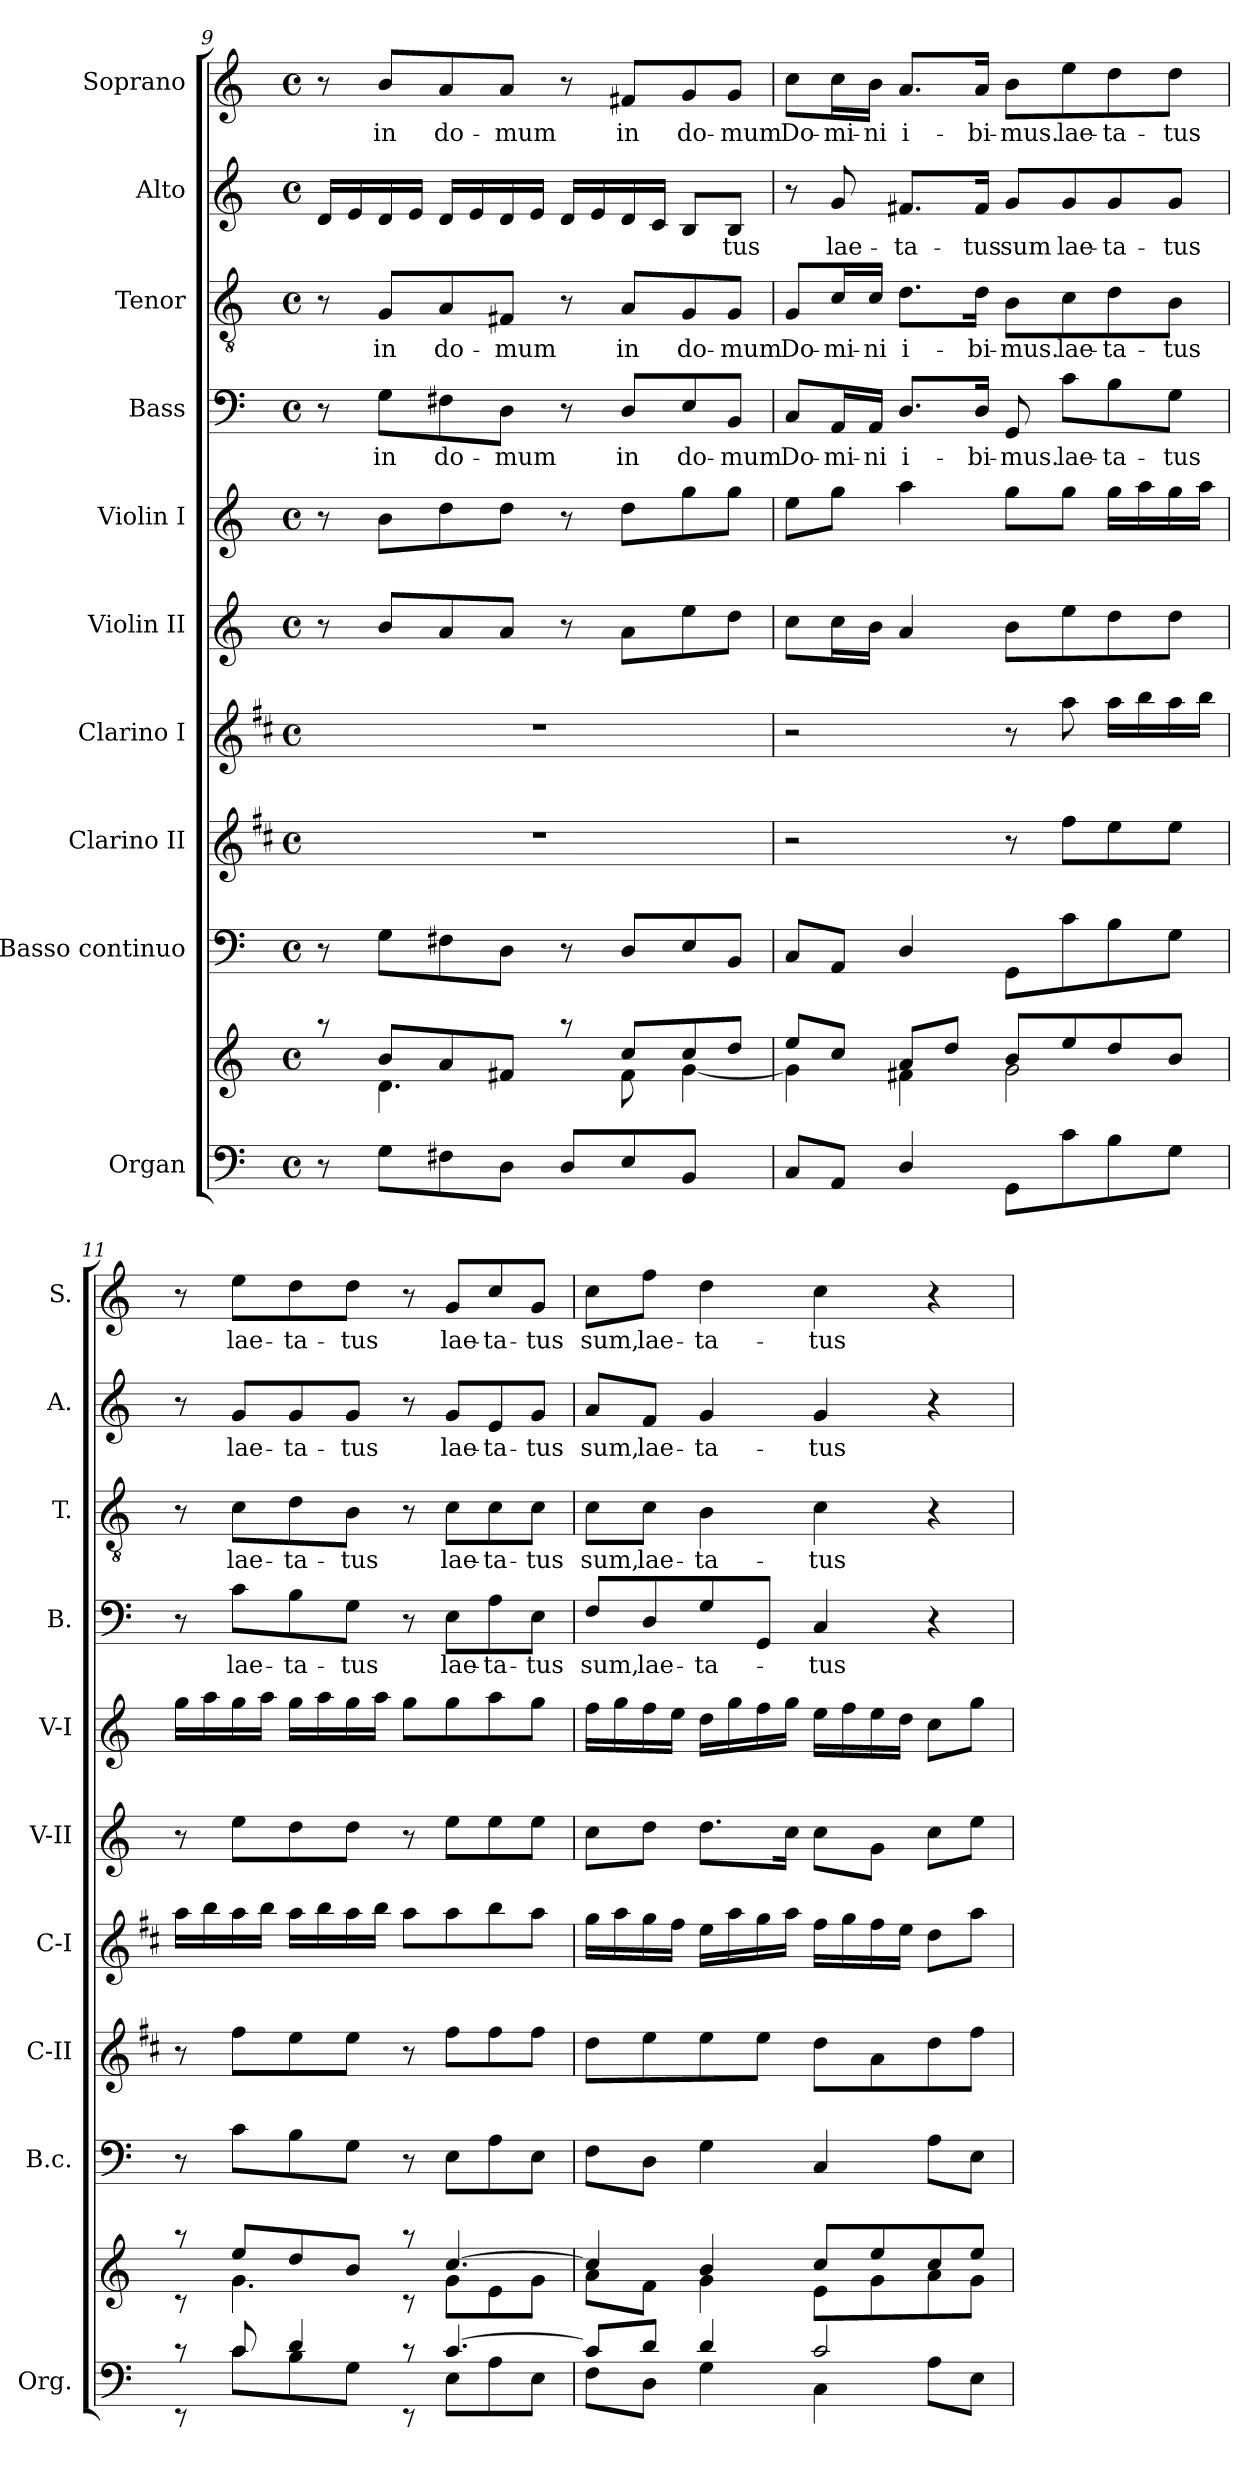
**kern	**kern	**kern	**kern	**kern	**kern	**kern	**kern	**text	**kern	**text	**kern	**text	**kern	**text
*part10	*part10	*part9	*part8	*part7	*part6	*part5	*part4	*part4	*part3	*part3	*part2	*part2	*part1	*part1
*staff11	*staff10	*staff9	*staff8	*staff7	*staff6	*staff5	*staff4	*staff4	*staff3	*staff3	*staff2	*staff2	*staff1	*staff1
*I"Organ	*	*I"Basso  continuo	*I"Clarino II	*I"Clarino I	*I"Violin II	*I"Violin I	*I"Bass	*	*I"Tenor	*	*I"Alto	*	*I"Soprano	*
*I'Org.	*	*I'B.c.	*I'C-II	*I'C-I	*I'V-II	*I'V-I	*I'B.	*	*I'T.	*	*I'A.	*	*I'S.	*
!!LO:PB:g=z
*clefF4	*clefG2	*clefF4	*clefG2	*clefG2	*clefG2	*clefG2	*clefF4	*	*clefGv2	*	*clefG2	*	*clefG2	*
*	*	*	*ITrd1c2	*ITrd1c2	*	*	*	*	*	*	*	*	*	*
*k[]	*k[]	*k[]	*k[]	*k[]	*k[]	*k[]	*k[]	*	*k[]	*	*k[]	*	*k[]	*
*C:	*C:	*C:	*C:	*C:	*C:	*C:	*C:	*	*C:	*	*C:	*	*C:	*
*M4/4	*M4/4	*M4/4	*M4/4	*M4/4	*M4/4	*M4/4	*M4/4	*	*M4/4	*	*M4/4	*	*M4/4	*
*met(c)	*met(c)	*met(c)	*met(c)	*met(c)	*met(c)	*met(c)	*met(c)	*	*met(c)	*	*met(c)	*	*met(c)	*
=9	=9	=9	=9	=9	=9	=9	=9	=9	=9	=9	=9	=9	=9	=9
*	*^	*	*	*	*	*	*	*	*	*	*	*	*	*
8r	8raa	8ryy	8r	1r	1r	8r	8r	8r	.	8r	.	16d/LL	.	8r	.
.	.	.	.	.	.	.	.	.	.	.	.	16e/	.	.	.
!	!	!	!	!	!	!	!	!	!LO:LY:b	!	!LO:LY:b	!	!	!	!LO:LY:b
8G\L	8b/L	4.d\	8G\L	.	.	8b/L	8b\L	8G\L	in	8G/L	in	16d/	.	8b/L	in
.	.	.	.	.	.	.	.	.	.	.	.	16e/JJ	.	.	.
!	!	!	!	!	!	!	!	!	!LO:LY:b	!	!LO:LY:b	!	!	!	!LO:LY:b
8F#X\	8a/	.	8F#X\	.	.	8a/	8dd\	8F#X\	do-	8A/	do-	16d/LL	.	8a/	do-
.	.	.	.	.	.	.	.	.	.	.	.	16e/	.	.	.
!	!	!	!	!	!	!	!	!	!LO:LY:b	!	!LO:LY:b	!	!	!	!LO:LY:b
8D\J	8f#X/J	.	8D\J	.	.	8a/J	8dd\J	8D\J	-mum	8F#X/J	-mum	16d/	.	8a/J	-mum
.	.	.	.	.	.	.	.	.	.	.	.	16e/JJ	.	.	.
8D/L	8raa	8ryy	8r	.	.	8r	8r	8r	.	8r	.	16d/LL	.	8r	.
.	.	.	.	.	.	.	.	.	.	.	.	16e/	.	.	.
!	!	!	!	!	!	!	!	!	!LO:LY:b	!	!LO:LY:b	!	!	!	!LO:LY:b
8E/	8cc/L	8f#\	8D/L	.	.	8a\L	8dd\L	8D/L	in	8A/L	in	16d/	.	8f#X/L	in
.	.	.	.	.	.	.	.	.	.	.	.	16c/JJ	.	.	.
!	!	!	!	!	!	!	!	!	!LO:LY:b	!	!LO:LY:b	!	!	!	!LO:LY:b
8BB/J	8cc/	[<4g\	8E/	.	.	8ee\	8gg\	8E/	do-	8G/	do-	8B/L	.	8g/	do-
!	!	!	!	!	!	!	!	!	!LO:LY:b	!	!LO:LY:b	!	!LO:LY:b	!	!LO:LY:b
8ryy	8dd/J	.	8BB/J	.	.	8dd\J	8gg\J	8BB/J	-mum	8G/J	-mum	8B/J	-tus	8g/J	-mum
=10	=10	=10	=10	=10	=10	=10	=10	=10	=10	=10	=10	=10	=10	=10	=10
!	!	!	!	!	!	!	!	!	!LO:LY:b	!	!LO:LY:b	!	!	!	!LO:LY:b
8C/L	8ee/L	4g\]	8C/L	2r	2r	8cc\L	8ee\L	8C/L	Do-	8G/L	Do-	8r	.	8cc\L	Do-
!	!	!	!	!	!	!	!	!	!LO:LY:b	!	!LO:LY:b	!	!LO:LY:b	!	!LO:LY:b
8AA/J	8cc/J	.	8AA/J	.	.	16cc\L	8gg\J	16AA/L	-mi-	16c/L	-mi-	8g/	lae-	16cc\L	-mi-
!	!	!	!	!	!	!	!	!	!LO:LY:b	!	!LO:LY:b	!	!	!	!LO:LY:b
.	.	.	.	.	.	16b\JJ	.	16AA/JJ	-ni	16c/JJ	-ni	.	.	16b\JJ	-ni
!	!	!	!	!	!	!	!	!	!LO:LY:b	!	!LO:LY:b	!	!LO:LY:b	!	!LO:LY:b
4D/	8a/L	4f#X\	4D/	.	.	4a/	4aa\	8.D/L	i-	8.d\L	i-	8.f#X/L	-ta-	8.a/L	i-
.	8dd/J	.	.	.	.	.	.	.	.	.	.	.	.	.	.
!	!	!	!	!	!	!	!	!	!LO:LY:b	!	!LO:LY:b	!	!LO:LY:b	!	!LO:LY:b
.	.	.	.	.	.	.	.	16D/Jk	-bi-	16d\Jk	-bi-	16f#/Jk	-tus	16a/Jk	-bi-
!	!	!	!	!	!	!	!	!	!LO:LY:b	!	!LO:LY:b	!	!LO:LY:b	!	!LO:LY:b
8GG\L	8b/L	2g\	8GG\L	8r	8r	8b\L	8gg\L	8GG/	-mus.	8B\L	-mus.	8g/L	sum	8b\L	-mus.
!	!	!	!	!	!	!	!	!	!LO:LY:b	!	!LO:LY:b	!	!LO:LY:b	!	!LO:LY:b
8c\	8ee/	.	8c\	8ee\L	8gg\	8ee\	8gg\J	8c\L	lae-	8c\	lae-	8g/	lae-	8ee\	lae-
!	!	!	!	!	!	!	!	!	!LO:LY:b	!	!LO:LY:b	!	!LO:LY:b	!	!LO:LY:b
8B\	8dd/	.	8B\	8dd\	16gg\LL	8dd\	16gg\LL	8B\	-ta-	8d\	-ta-	8g/	-ta-	8dd\	-ta-
.	.	.	.	.	16aa\	.	16aa\	.	.	.	.	.	.	.	.
!	!	!	!	!	!	!	!	!	!LO:LY:b	!	!LO:LY:b	!	!LO:LY:b	!	!LO:LY:b
8G\J	8b/J	.	8G\J	8dd\J	16gg\	8dd\J	16gg\	8G\J	-tus	8B\J	-tus	8g/J	-tus	8dd\J	-tus
.	.	.	.	.	16aa\JJ	.	16aa\JJ	.	.	.	.	.	.	.	.
=11	=11	=11	=11	=11	=11	=11	=11	=11	=11	=11	=11	=11	=11	=11	=11
*^	*	*	*	*	*	*	*	*	*	*	*	*	*	*	*
8rc	8rEE	8raa	8rc	8r	8r	16gg\LL	8r	16gg\LL	8r	.	8r	.	8r	.	8r	.
.	.	.	.	.	.	16aa\	.	16aa\	.	.	.	.	.	.	.	.
!	!	!	!	!	!	!	!	!	!	!LO:LY:b	!	!LO:LY:b	!	!LO:LY:b	!	!LO:LY:b
8c/	8c\L	8ee/L	4.g\	8c\L	8ee\L	16gg\	8ee\L	16gg\	8c\L	lae-	8c\L	lae-	8g/L	lae-	8ee\L	lae-
.	.	.	.	.	.	16aa\JJ	.	16aa\JJ	.	.	.	.	.	.	.	.
!	!	!	!	!	!	!	!	!	!	!LO:LY:b	!	!LO:LY:b	!	!LO:LY:b	!	!LO:LY:b
4d/	8B\	8dd/	.	8B\	8dd\	16gg\LL	8dd\	16gg\LL	8B\	-ta-	8d\	-ta-	8g/	-ta-	8dd\	-ta-
.	.	.	.	.	.	16aa\	.	16aa\	.	.	.	.	.	.	.	.
!	!	!	!	!	!	!	!	!	!	!LO:LY:b	!	!LO:LY:b	!	!LO:LY:b	!	!LO:LY:b
.	8G\J	8b/J	.	8G\J	8dd\J	16gg\	8dd\J	16gg\	8G\J	-tus	8B\J	-tus	8g/J	-tus	8dd\J	-tus
.	.	.	.	.	.	16aa\JJ	.	16aa\JJ	.	.	.	.	.	.	.	.
8rc	8rEE	8raa	8rc	8r	8r	8gg\L	8r	8gg\L	8r	.	8r	.	8r	.	8r	.
!	!	!	!	!	!	!	!	!	!	!LO:LY:b	!	!LO:LY:b	!	!LO:LY:b	!	!LO:LY:b
[>4.c/	8E\L	[>4.cc/	8g\L	8E\L	8ee\L	8gg\	8ee\L	8gg\	8E\L	lae-	8c\L	lae-	8g/L	lae-	8g/L	lae-
!	!	!	!	!	!	!	!	!	!	!LO:LY:b	!	!LO:LY:b	!	!LO:LY:b	!	!LO:LY:b
.	8A\	.	8e\	8A\	8ee\	8aa\	8ee\	8aa\	8A\	-ta-	8c\	-ta-	8e/	-ta-	8cc/	-ta-
!	!	!	!	!	!	!	!	!	!	!LO:LY:b	!	!LO:LY:b	!	!LO:LY:b	!	!LO:LY:b
.	8E\J	.	8g\J	8E\J	8ee\J	8gg\J	8ee\J	8gg\J	8E\J	-tus	8c\J	-tus	8g/J	-tus	8g/J	-tus
=12	=12	=12	=12	=12	=12	=12	=12	=12	=12	=12	=12	=12	=12	=12	=12	=12
!	!	!	!	!	!	!	!	!	!	!LO:LY:b	!	!LO:LY:b	!	!LO:LY:b	!	!LO:LY:b
8c/L]	8F\L	4cc/]	8a\L	8F\L	8cc\L	16ff\LL	8cc\L	16ff\LL	8F/L	sum,	8c\L	sum,	8a/L	sum,	8cc\L	sum,
.	.	.	.	.	.	16gg\	.	16gg\	.	.	.	.	.	.	.	.
!	!	!	!	!	!	!	!	!	!	!LO:LY:b	!	!LO:LY:b	!	!LO:LY:b	!	!LO:LY:b
8d/J	8D\J	.	8f\J	8D\J	8dd\	16ff\	8dd\J	16ff\	8D/	lae-	8c\J	lae-	8f/J	lae-	8ff\J	lae-
.	.	.	.	.	.	16ee\JJ	.	16ee\JJ	.	.	.	.	.	.	.	.
!	!	!	!	!	!	!	!	!	!	!LO:LY:b	!	!LO:LY:b	!	!LO:LY:b	!	!LO:LY:b
4d/	4G\	4b/	4g\	4G\	8dd\	16dd\LL	8.dd\L	16dd\LL	8G/	-ta-	4B\	-ta-	4g/	-ta-	4dd\	-ta-
.	.	.	.	.	.	16gg\	.	16gg\	.	.	.	.	.	.	.	.
.	.	.	.	.	8dd\J	16ff\	.	16ff\	8GG/J	.	.	.	.	.	.	.
.	.	.	.	.	.	16gg\JJ	16cc\Jk	16gg\JJ	.	.	.	.	.	.	.	.
!	!	!	!	!	!	!	!	!	!	!LO:LY:b	!	!LO:LY:b	!	!LO:LY:b	!	!LO:LY:b
2c/	4C\	8cc/L	8e\L	4C/	8cc\L	16ee\LL	8cc\L	16ee\LL	4C/	-tus	4c\	-tus	4g/	-tus	4cc\	-tus
.	.	.	.	.	.	16ff\	.	16ff\	.	.	.	.	.	.	.	.
.	.	8ee/	8g\	.	8g\	16ee\	8g\J	16ee\	.	.	.	.	.	.	.	.
.	.	.	.	.	.	16dd\JJ	.	16dd\JJ	.	.	.	.	.	.	.	.
.	8A\L	8cc/	8a\	8A\L	8cc\	8cc\L	8cc\L	8cc\L	4r	.	4r	.	4r	.	4r	.
.	8E\J	8ee/J	8g\J	8E\J	8ee\J	8gg\J	8ee\J	8gg\J	.	.	.	.	.	.	.	.
*v	*v	*	*	*	*	*	*	*	*	*	*	*	*	*	*	*
*	*v	*v	*	*	*	*	*	*	*	*	*	*	*	*	*
=	=	=	=	=	=	=	=	=	=	=	=	=	=	=
*-	*-	*-	*-	*-	*-	*-	*-	*-	*-	*-	*-	*-	*-	*-
